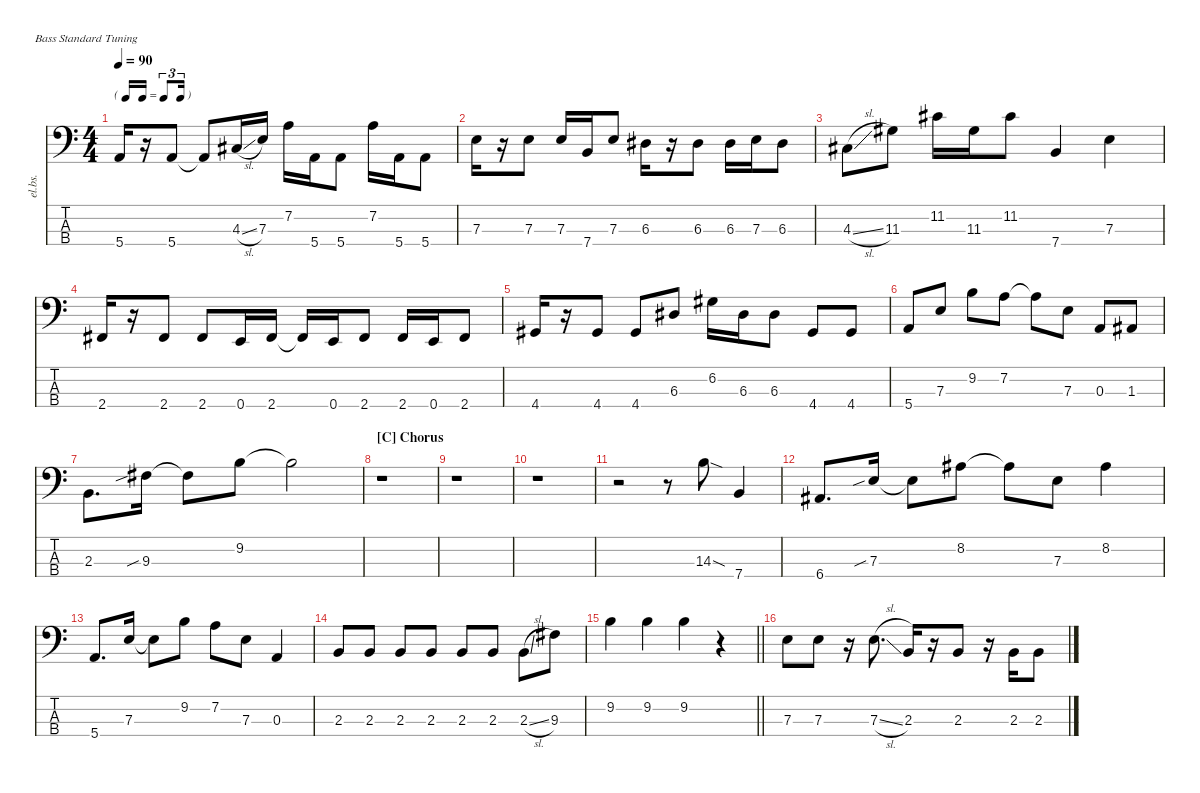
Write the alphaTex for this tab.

\defaultSystemsLayout 4
\hideDynamics
\bracketExtendMode nobrackets
\track ("Electric Bass" "el.bs.") {instrument electricbassfinger}
\staff {score tabs}
\tuning (G2 D2 A1 E1)
\ts (4 4)
\tf triplet16th
\tempo 90
\clef f4
\ks c
5.4.16{dy mf beam Up} r.16{beam Up} 5.4.8{beam Up} 5.4{t}.8{beam Up} 4.3{sl acc #}.16{beam Up} 7.3.16{beam Up} 7.2.16{beam Down} 5.4.16{beam Down} 5.4.8{beam Down} 7.2.16{beam Down} 5.4.16{beam Down} 5.4.8{beam Down} |
7.3.16{beam Down} r.16{beam Down} 7.3.8{beam Down} 7.3.16{beam Up} 7.4.16{beam Up} 7.3.8{beam Up} 6.3{acc #}.16{beam Down} r.16{beam Down} 6.3{acc #}.8{beam Down} 6.3{acc #}.16{beam Down} 7.3.16{beam Down} 6.3{acc #}.8{beam Down} |
4.3{sl acc #}.8{beam Down} 11.3{acc #}.8{beam Down} 11.2{acc #}.16{beam Down} 11.3{acc #}.16{beam Down} 11.2{acc #}.8{beam Down} 7.4.4{beam Up} 7.3.4{beam Down} |
2.4{acc #}.16{beam Up} r.16{beam Up} 2.4{acc #}.8{beam Up} 2.4{acc #}.8{beam Up} 0.4.16{beam Up} 2.4{acc #}.16{beam Up} 2.4{t acc #}.16{beam Up} 0.4.16{beam Up} 2.4{acc #}.8{beam Up} 2.4{acc #}.16{beam Up} 0.4.16{beam Up} 2.4{acc #}.8{beam Up} |
4.4{acc #}.16{beam Up} r.16{beam Up} 4.4{acc #}.8{beam Up} 4.4{acc #}.8{beam Up} 6.3{acc #}.8{beam Up} 6.2{acc #}.16{beam Down} 6.3{acc #}.16{beam Down} 6.3{acc #}.8{beam Down} 4.4{acc #}.8{beam Up} 4.4{acc #}.8{beam Up} |
5.4.8{beam Up} 7.3.8{beam Up} 9.2.8{beam Down} 7.2.8{beam Down} 7.2{t}.8{beam Down} 7.3.8{beam Down} 0.3.8{beam Up} 1.3{acc #}.8{beam Up} |
2.3.8{d beam Down} 9.3{sib acc #}.16{beam Down} 9.3{t acc #}.8{beam Down} 9.2.8{beam Down} 9.2{t}.2{beam Down} |
\section ("C" "Chorus")
r.1{beam Down} |
r.1{beam Down} |
r.1{beam Down} |
r.2{beam Down} r.8{beam Down} 14.3{sod}.8{beam Down} 7.4.4{beam Up} |
6.4{acc #}.8{d beam Up} 7.3{sib}.16{beam Up} 7.3{t}.8{beam Down} 8.2{acc #}.8{beam Down} 8.2{t acc #}.8{beam Down} 7.3.8{beam Down} 8.2{acc #}.4{beam Down} |
5.4.8{d beam Up} 7.3.16{beam Up} 7.3{t}.8{beam Down} 9.2.8{beam Down} 7.2.8{beam Down} 7.3.8{beam Down} 0.3.4{beam Up} |
2.3.8{beam Up} 2.3.8{beam Up} 2.3.8{beam Up} 2.3.8{beam Up} 2.3.8{beam Up} 2.3.8{beam Up} 2.3{sl}.8{beam Down} 9.3{acc #}.8{beam Down} |
\barLineRight lightlight
9.2.4{beam Down} 9.2.4{beam Down} 9.2.4{beam Down} r.4{beam Down} |
7.3.8{beam Down} 7.3.8{beam Down} r.16{beam Down} 7.3{sl}.8{d beam Down} 2.3.16{beam Up} r.16{beam Up} 2.3.8{beam Up} r.16{beam Down} 2.3.16{beam Up} 2.3.8{beam Up}
